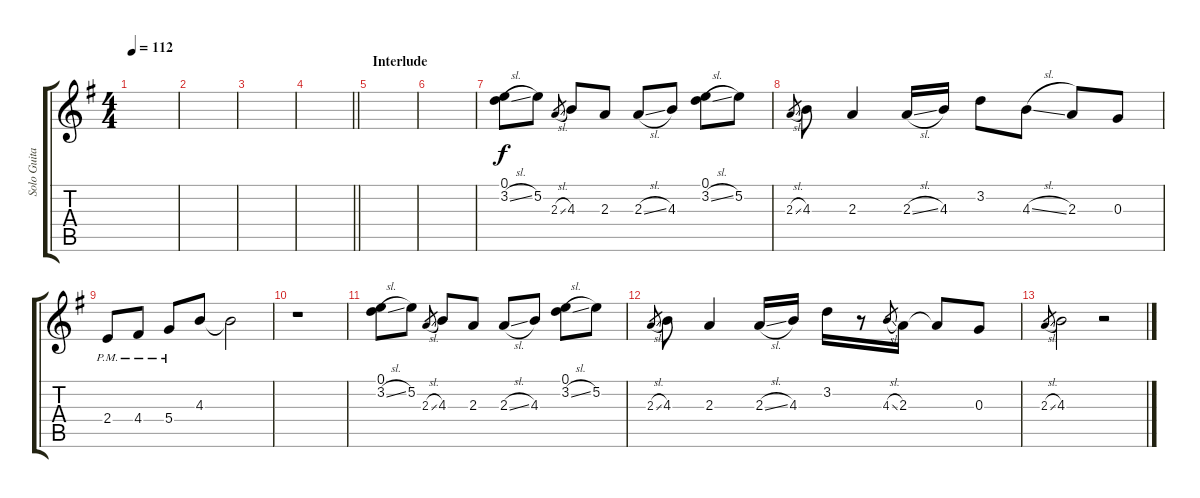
\track ("Solo Guitar" "Solo Guita") {instrument electricguitarclean}
\staff {score tabs}
\tuning (E4 B3 G3 D3 A2 E2) {hide}
\ts (4 4)
\tempo 112
\clef g2
\ks g
|
|
|
\barLineRight lightlight
|
\section ("" "Interlude")
|
|
(0.1 3.2{sl}).8 5.2.8 2.3{sl}.8{gr} 4.3.8 2.3.8 2.3{sl}.8 4.3.8 (0.1 3.2{sl}).8 5.2.8 |
2.3{sl}.8{gr} 4.3.8 2.3.4 2.3{sl}.16 4.3.16 3.2.8 4.3{sl}.8 2.3.8 0.3.8 |
2.4{pm}.8 4.4{pm}.8 5.4{pm}.8 4.3.8 4.3{t}.2 |
r.1 |
(0.1 3.2{sl}).8 5.2.8 2.3{sl}.8{gr} 4.3.8 2.3.8 2.3{sl}.8 4.3.8 (0.1 3.2{sl}).8 5.2.8 |
2.3{sl}.8{gr} 4.3.8 2.3.4 2.3{sl}.16 4.3.16 3.2.16 r.8 4.3{sl}.8{gr} 2.3.16 2.3{t}.8 0.3.8 |
2.3{sl}.8{gr} 4.3.2 r.2
